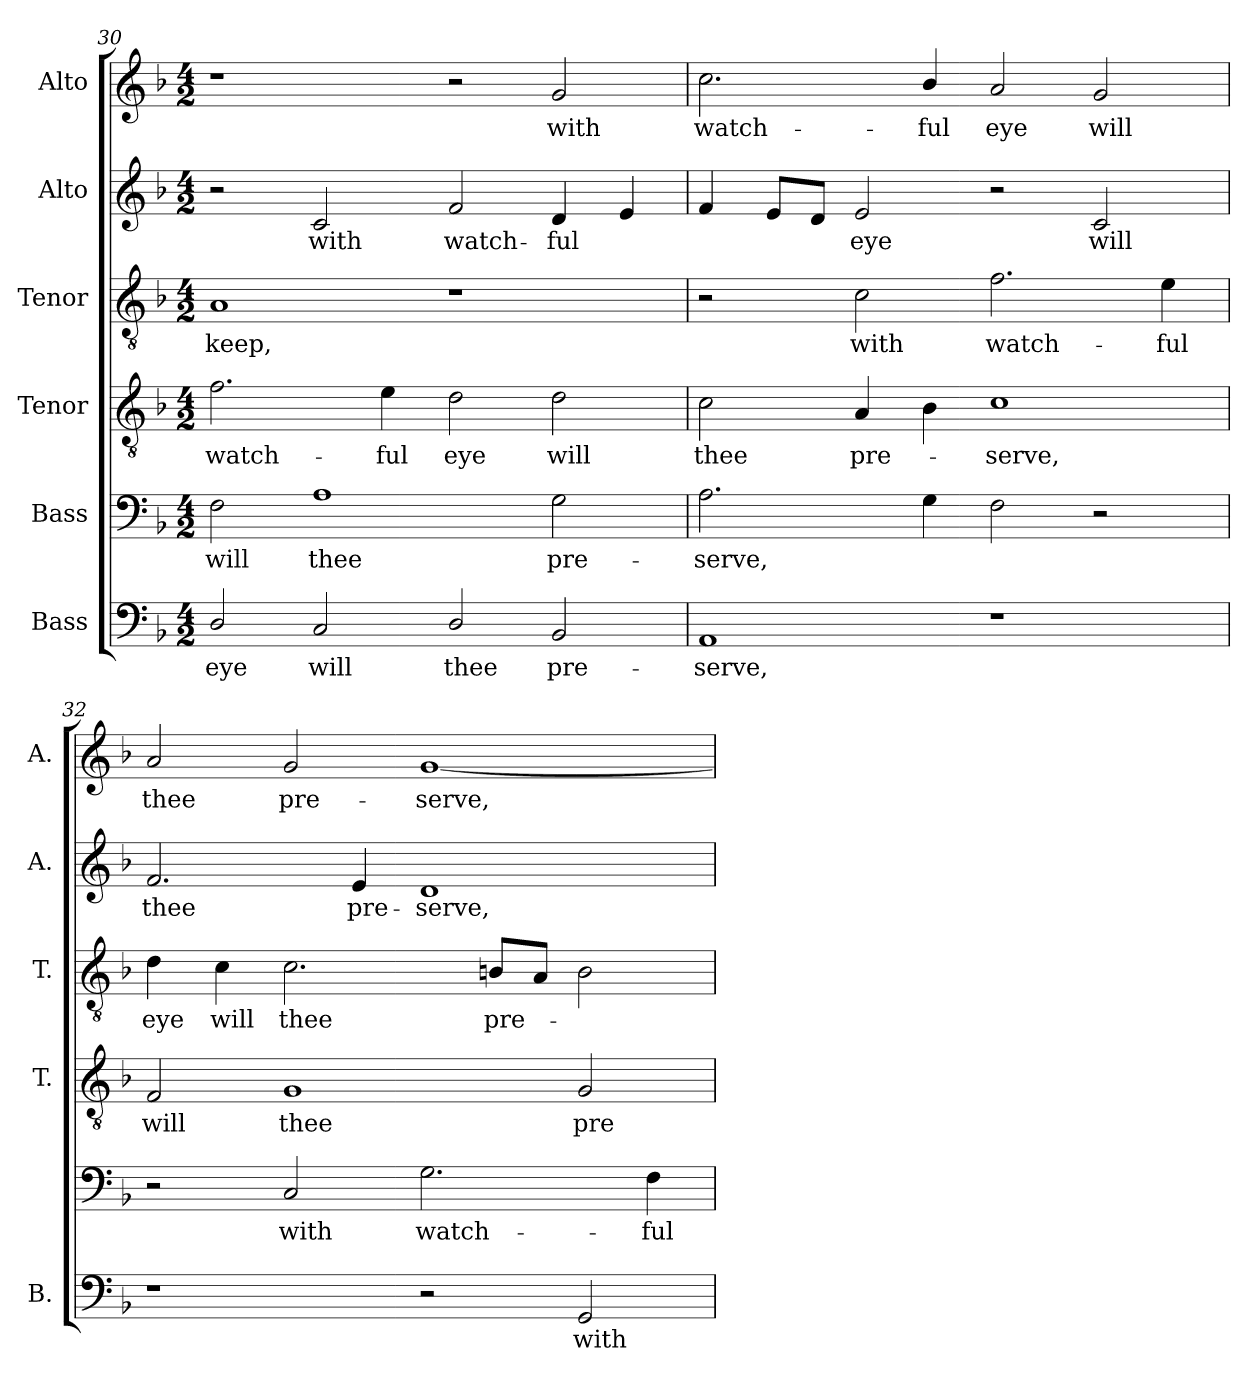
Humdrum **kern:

**kern	**text	**kern	**text	**kern	**text	**kern	**text	**kern	**text	**kern	**text
*part6	*part6	*part5	*part5	*part4	*part4	*part3	*part3	*part2	*part2	*part1	*part1
*staff6	*staff6	*staff5	*staff5	*staff4	*staff4	*staff3	*staff3	*staff2	*staff2	*staff1	*staff1
*I"Bass	*	*I"Bass	*	*I"Tenor	*	*I"Tenor	*	*I"Alto	*	*I"Alto	*
*I'B.	*	*	*	*I'T.	*	*I'T.	*	*I'A.	*	*I'A.	*
*clefF4	*	*clefF4	*	*clefGv2	*	*clefGv2	*	*clefG2	*	*clefG2	*
*	*	*	*	*ITrd7c12	*	*ITrd7c12	*	*	*	*	*
*k[b-]	*	*k[b-]	*	*k[b-]	*	*k[b-]	*	*k[b-]	*	*k[b-]	*
*F:	*	*F:	*	*F:	*	*F:	*	*F:	*	*F:	*
*M4/2	*	*M4/2	*	*M4/2	*	*M4/2	*	*M4/2	*	*M4/2	*
=30	=30	=30	=30	=30	=30	=30	=30	=30	=30	=30	=30
!	!LO:LY:b:color=#000000	!	!	!	!	!	!	!	!	!	!
!	!	!	!LO:LY:b:color=#000000	!	!	!	!	!	!	!	!
!	!	!	!	!	!LO:LY:b:color=#000000	!	!	!	!	!	!
!	!	!	!	!	!	!	!LO:LY:b:color=#000000	!	!	!	!
2Di/	eye	2Fi\	will	2.Fi\	watch-	1AAi	keep,	2r	.	1r	.
!	!LO:LY:b:color=#000000	!	!	!	!	!	!	!	!	!	!
!	!	!	!LO:LY:b:color=#000000	!	!	!	!	!	!	!	!
!	!	!	!	!	!	!	!	!	!LO:LY:b:color=#000000	!	!
2Ci/	will	1Ai	thee	.	.	.	.	2ci/	with	.	.
!	!	!	!	!	!LO:LY:b:color=#000000	!	!	!	!	!	!
.	.	.	.	4Ei\	-ful	.	.	.	.	.	.
!	!LO:LY:b:color=#000000	!	!	!	!	!	!	!	!	!	!
!	!	!	!	!	!LO:LY:b:color=#000000	!	!	!	!	!	!
!	!	!	!	!	!	!	!	!	!LO:LY:b:color=#000000	!	!
2Di/	thee	.	.	2Di\	eye	1r	.	2fi/	watch-	2r	.
!	!LO:LY:b:color=#000000	!	!	!	!	!	!	!	!	!	!
!	!	!	!LO:LY:b:color=#000000	!	!	!	!	!	!	!	!
!	!	!	!	!	!LO:LY:b:color=#000000	!	!	!	!	!	!
!	!	!	!	!	!	!	!	!	!LO:LY:b:color=#000000	!	!
!	!	!	!	!	!	!	!	!	!	!	!LO:LY:b:color=#000000
2BB-i/	pre-	2Gi\	pre-	2Di\	will	.	.	4di/	-ful	2gi/	with
.	.	.	.	.	.	.	.	4ei/	.	.	.
=31	=31	=31	=31	=31	=31	=31	=31	=31	=31	=31	=31
!	!LO:LY:b:color=#000000	!	!	!	!	!	!	!	!	!	!
!	!	!	!LO:LY:b:color=#000000	!	!	!	!	!	!	!	!
!	!	!	!	!	!LO:LY:b:color=#000000	!	!	!	!	!	!
!	!	!	!	!	!	!	!	!	!	!	!LO:LY:b:color=#000000
1AAi	-serve,	2.Ai\	-serve,	2Ci\	thee	2r	.	4fi/	.	2.cci\	watch-
.	.	.	.	.	.	.	.	8ei/L	.	.	.
.	.	.	.	.	.	.	.	8di/J	.	.	.
!	!	!	!	!	!LO:LY:b:color=#000000	!	!	!	!	!	!
!	!	!	!	!	!	!	!LO:LY:b:color=#000000	!	!	!	!
!	!	!	!	!	!	!	!	!	!LO:LY:b:color=#000000	!	!
.	.	.	.	4AAi/	pre-	2Ci\	with	2ei/	eye	.	.
!	!	!	!	!	!	!	!	!	!	!	!LO:LY:b:color=#000000
.	.	4Gi\	.	4BB-i\	.	.	.	.	.	4b-i/	-ful
!	!	!	!	!	!LO:LY:b:color=#000000	!	!	!	!	!	!
!	!	!	!	!	!	!	!LO:LY:b:color=#000000	!	!	!	!
!	!	!	!	!	!	!	!	!	!	!	!LO:LY:b:color=#000000
1r	.	2Fi\	.	1Ci	-serve,	2.Fi\	watch-	2r	.	2ai/	eye
!	!	!	!	!	!	!	!	!	!LO:LY:b:color=#000000	!	!
!	!	!	!	!	!	!	!	!	!	!	!LO:LY:b:color=#000000
.	.	2r	.	.	.	.	.	2ci/	will	2gi/	will
!	!	!	!	!	!	!	!LO:LY:b:color=#000000	!	!	!	!
.	.	.	.	.	.	4Ei\	-ful	.	.	.	.
=32	=32	=32	=32	=32	=32	=32	=32	=32	=32	=32	=32
!	!	!	!	!	!LO:LY:b:color=#000000	!	!	!	!	!	!
!	!	!	!	!	!	!	!LO:LY:b:color=#000000	!	!	!	!
!	!	!	!	!	!	!	!	!	!LO:LY:b:color=#000000	!	!
!	!	!	!	!	!	!	!	!	!	!	!LO:LY:b:color=#000000
1r	.	2r	.	2FFi/	will	4Di\	eye	2.fi/	thee	2ai/	thee
!	!	!	!	!	!	!	!LO:LY:b:color=#000000	!	!	!	!
.	.	.	.	.	.	4Ci\	will	.	.	.	.
!	!	!	!LO:LY:b:color=#000000	!	!	!	!	!	!	!	!
!	!	!	!	!	!LO:LY:b:color=#000000	!	!	!	!	!	!
!	!	!	!	!	!	!	!LO:LY:b:color=#000000	!	!	!	!
!	!	!	!	!	!	!	!	!	!	!	!LO:LY:b:color=#000000
.	.	2Ci/	with	1GGi	thee	2.Ci\	thee	.	.	2gi/	pre-
!	!	!	!	!	!	!	!	!	!LO:LY:b:color=#000000	!	!
.	.	.	.	.	.	.	.	4ei/	pre-	.	.
!	!	!	!LO:LY:b:color=#000000	!	!	!	!	!	!	!	!
!	!	!	!	!	!	!	!	!	!LO:LY:b:color=#000000	!	!
!	!	!	!	!	!	!	!	!	!	!	!LO:LY:b:color=#000000
2r	.	2.Gi\	watch-	.	.	.	.	1di	-serve,	[1gi	-serve,
!	!	!	!	!	!	!	!LO:LY:b:color=#000000	!	!	!	!
.	.	.	.	.	.	8BBni/L	pre-	.	.	.	.
.	.	.	.	.	.	8AAi/J	.	.	.	.	.
!	!LO:LY:b:color=#000000	!	!	!	!	!	!	!	!	!	!
!	!	!	!	!	!LO:LY:b:color=#000000	!	!	!	!	!	!
2GGi/	with	.	.	2GGi/	pre-	2BBi\	.	.	.	.	.
!	!	!	!LO:LY:b:color=#000000	!	!	!	!	!	!	!	!
.	.	4Fi\	-ful	.	.	.	.	.	.	.	.
=	=	=	=	=	=	=	=	=	=	=	=
*-	*-	*-	*-	*-	*-	*-	*-	*-	*-	*-	*-
